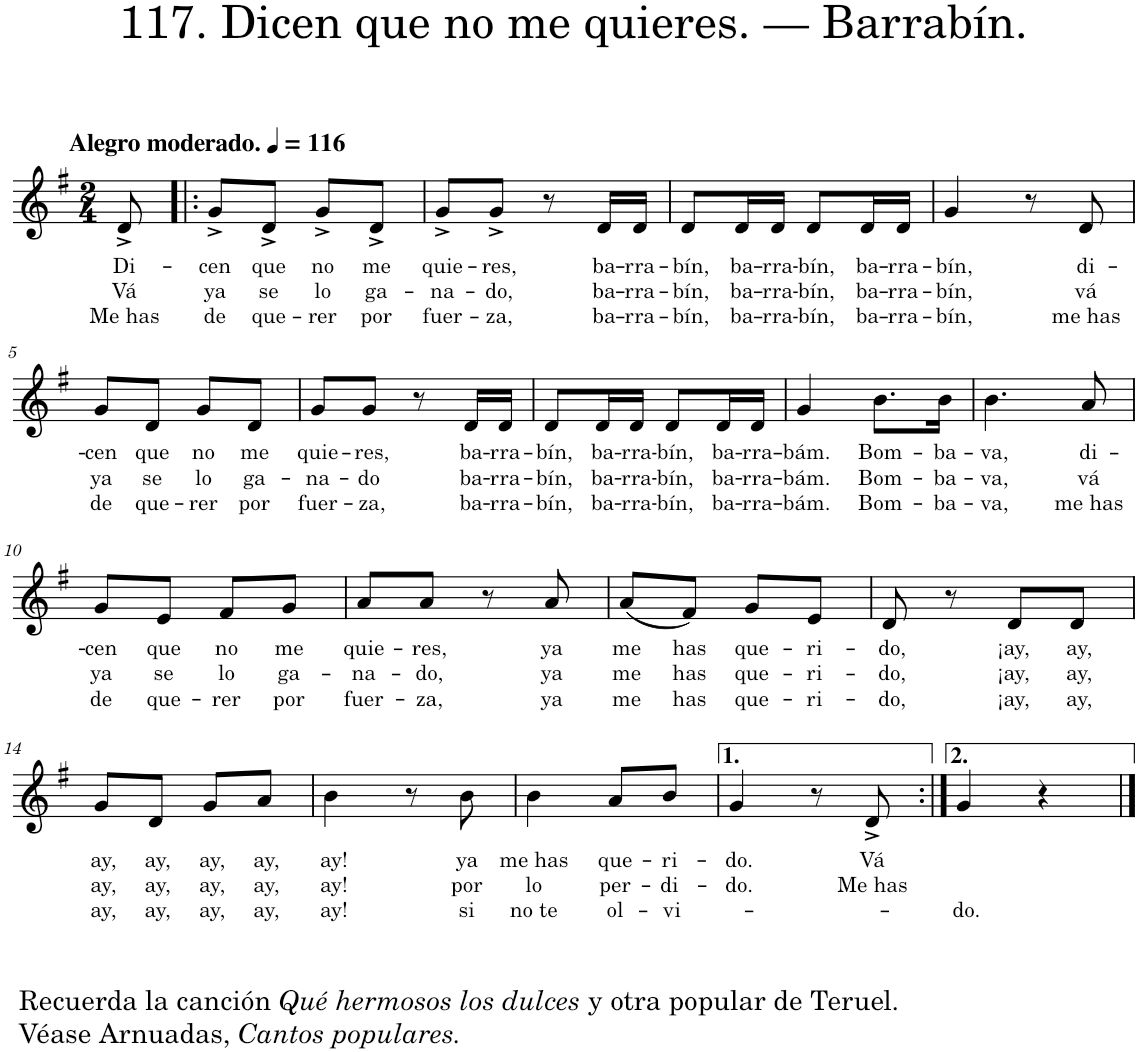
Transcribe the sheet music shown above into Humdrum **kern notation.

**kern	**text	**text	**text
*part1	*part1	*part1	*part1
*staff1	*staff1	*staff1	*staff1
*I"Piano	*	*	*
*I'Pno.	*	*	*
*clefG2	*	*	*
*k[f#]	*	*	*
*M2/4	*	*	*
*MM116	*	*	*
=	=	=	=
!LO:TX:a:B:t=Alegro moderado.	!	!	!
!	!LO:LY:b	!LO:LY:b	!LO:LY:b
8d^/	Di-	Vá	Me has
=1!|:	=1!|:	=1!|:	=1!|:
!	!LO:LY:b	!LO:LY:b	!LO:LY:b
8g^/L	-cen	ya	de
!	!LO:LY:b	!LO:LY:b	!LO:LY:b
8d^/J	que	se	que-
!	!LO:LY:b	!LO:LY:b	!LO:LY:b
8g^/L	no	lo	-rer
!	!LO:LY:b	!LO:LY:b	!LO:LY:b
8d^/J	me	ga-	por
=2	=2	=2	=2
!	!LO:LY:b	!LO:LY:b	!LO:LY:b
8g^/L	quie-	-na-	fuer-
!	!LO:LY:b	!LO:LY:b	!LO:LY:b
8g^/J	-res,	-do,	-za,
8r	.	.	.
!	!LO:LY:b	!LO:LY:b	!LO:LY:b
16d/LL	ba-	ba-	ba-
!	!LO:LY:b	!LO:LY:b	!LO:LY:b
16d/JJ	-rra-	-rra-	-rra-
=3	=3	=3	=3
!	!LO:LY:b	!LO:LY:b	!LO:LY:b
8d/L	-bín,	-bín,	-bín,
!	!LO:LY:b	!LO:LY:b	!LO:LY:b
16d/L	ba-	ba-	ba-
!	!LO:LY:b	!LO:LY:b	!LO:LY:b
16d/JJ	-rra-	-rra-	-rra-
!	!LO:LY:b	!LO:LY:b	!LO:LY:b
8d/L	-bín,	-bín,	-bín,
!	!LO:LY:b	!LO:LY:b	!LO:LY:b
16d/L	ba-	ba-	ba-
!	!LO:LY:b	!LO:LY:b	!LO:LY:b
16d/JJ	-rra-	-rra-	-rra-
=4	=4	=4	=4
!	!LO:LY:b	!LO:LY:b	!LO:LY:b
4g/	-bín,	-bín,	-bín,
8r	.	.	.
!	!LO:LY:b	!LO:LY:b	!LO:LY:b
8d/	di-	vá	me has
!!LO:LB:g=z
=5	=5	=5	=5
!	!LO:LY:b	!LO:LY:b	!LO:LY:b
8g/L	-cen	ya	de
!	!LO:LY:b	!LO:LY:b	!LO:LY:b
8d/J	que	se	que-
!	!LO:LY:b	!LO:LY:b	!LO:LY:b
8g/L	no	lo	-rer
!	!LO:LY:b	!LO:LY:b	!LO:LY:b
8d/J	me	ga-	por
=6	=6	=6	=6
!	!LO:LY:b	!LO:LY:b	!LO:LY:b
8g/L	quie-	-na-	fuer-
!	!LO:LY:b	!LO:LY:b	!LO:LY:b
8g/J	-res,	-do	-za,
8r	.	.	.
!	!LO:LY:b	!LO:LY:b	!LO:LY:b
16d/LL	ba-	ba-	ba-
!	!LO:LY:b	!LO:LY:b	!LO:LY:b
16d/JJ	-rra-	-rra-	-rra-
=7	=7	=7	=7
!	!LO:LY:b	!LO:LY:b	!LO:LY:b
8d/L	-bín,	-bín,	-bín,
!	!LO:LY:b	!LO:LY:b	!LO:LY:b
16d/L	ba-	ba-	ba-
!	!LO:LY:b	!LO:LY:b	!LO:LY:b
16d/JJ	-rra-	-rra-	-rra-
!	!LO:LY:b	!LO:LY:b	!LO:LY:b
8d/L	-bín,	-bín,	-bín,
!	!LO:LY:b	!LO:LY:b	!LO:LY:b
16d/L	ba-	ba-	ba-
!	!LO:LY:b	!LO:LY:b	!LO:LY:b
16d/JJ	-rra-	-rra-	-rra-
=8	=8	=8	=8
!	!LO:LY:b	!LO:LY:b	!LO:LY:b
4g/	-bám.	-bám.	-bám.
!	!LO:LY:b	!LO:LY:b	!LO:LY:b
8.b\L	Bom-	Bom-	Bom-
!	!LO:LY:b	!LO:LY:b	!LO:LY:b
16b\Jk	-ba-	-ba-	-ba-
=9	=9	=9	=9
!	!LO:LY:b	!LO:LY:b	!LO:LY:b
4.b\	-va,	-va,	-va,
!	!LO:LY:b	!LO:LY:b	!LO:LY:b
8a/	di-	vá	me has
!!LO:LB:g=z
=10	=10	=10	=10
!	!LO:LY:b	!LO:LY:b	!LO:LY:b
8g/L	-cen	ya	de
!	!LO:LY:b	!LO:LY:b	!LO:LY:b
8e/J	que	se	que-
!	!LO:LY:b	!LO:LY:b	!LO:LY:b
8f#/L	no	lo	-rer
!	!LO:LY:b	!LO:LY:b	!LO:LY:b
8g/J	me	ga-	por
=11	=11	=11	=11
!	!LO:LY:b	!LO:LY:b	!LO:LY:b
8a/L	quie-	-na-	fuer-
!	!LO:LY:b	!LO:LY:b	!LO:LY:b
8a/J	-res,	-do,	-za,
8r	.	.	.
!	!LO:LY:b	!LO:LY:b	!LO:LY:b
8a/	ya	ya	ya
=12	=12	=12	=12
!	!LO:LY:b	!LO:LY:b	!LO:LY:b
(8a/L	me	me	me
!	!LO:LY:b	!LO:LY:b	!LO:LY:b
8f#/J)	has	has	has
!	!LO:LY:b	!LO:LY:b	!LO:LY:b
8g/L	que-	que-	que-
!	!LO:LY:b	!LO:LY:b	!LO:LY:b
8e/J	-ri-	-ri-	-ri-
=13	=13	=13	=13
!	!LO:LY:b	!LO:LY:b	!LO:LY:b
8d/	-do,	-do,	-do,
8r	.	.	.
!	!LO:LY:b	!LO:LY:b	!LO:LY:b
8d/L	¡ay,	¡ay,	¡ay,
!	!LO:LY:b	!LO:LY:b	!LO:LY:b
8d/J	ay,	ay,	ay,
!!LO:LB:g=z
=14	=14	=14	=14
!LO:TX:b:t=Recuerda la canción	!	!	!
!LO:TX:b:i:t=Qué hermosos los dulces	!	!	!
!LO:TX:b:t=y otra popular de Teruel.	!	!	!
!LO:TX:b:t=Véase Arnuadas,	!	!	!
!LO:TX:b:i:t=Cantos populares.	!	!	!
!	!LO:LY:b	!LO:LY:b	!LO:LY:b
8g/L	ay,	ay,	ay,
!	!LO:LY:b	!LO:LY:b	!LO:LY:b
8d/J	ay,	ay,	ay,
!	!LO:LY:b	!LO:LY:b	!LO:LY:b
8g/L	ay,	ay,	ay,
!	!LO:LY:b	!LO:LY:b	!LO:LY:b
8a/J	ay,	ay,	ay,
=15	=15	=15	=15
!	!LO:LY:b	!LO:LY:b	!LO:LY:b
4b\	ay!	ay!	ay!
8r	.	.	.
!	!LO:LY:b	!LO:LY:b	!LO:LY:b
8b\	ya	por	si
=16	=16	=16	=16
!	!LO:LY:b	!LO:LY:b	!LO:LY:b
4b\	me has	lo	no te
!	!LO:LY:b	!LO:LY:b	!LO:LY:b
8a/L	que-	per-	ol-
!	!LO:LY:b	!LO:LY:b	!LO:LY:b
8b/J	-ri-	-di-	-vi-
=17	=17	=17	=17
!	!LO:LY:b	!LO:LY:b	!
4g/	-do.	-do.	.
8r	.	.	.
!	!LO:LY:b	!LO:LY:b	!
8d^/	Vá	Me has	.
=18:|!	=18:|!	=18:|!	=18:|!
!	!	!	!LO:LY:b
4g/	.	.	-do.
4r	.	.	.
==	==	==	==
*-	*-	*-	*-
